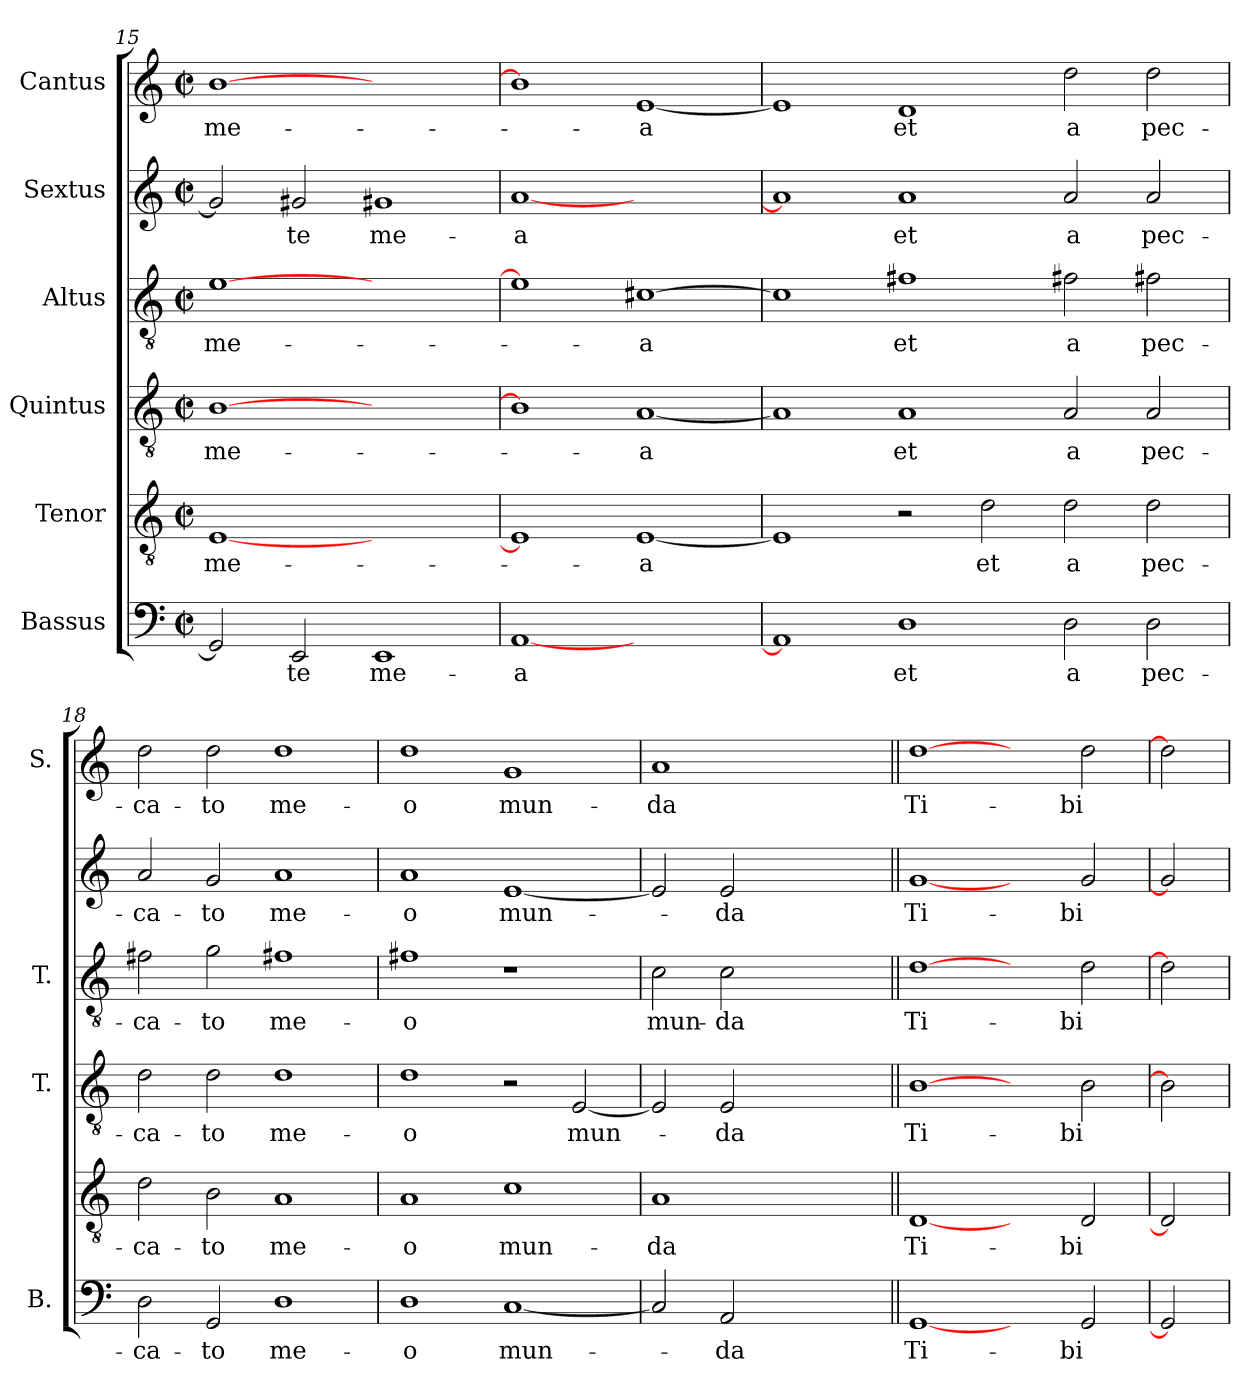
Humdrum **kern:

**kern	**text	**kern	**text	**kern	**text	**kern	**text	**kern	**text	**kern	**text
*part6	*part6	*part5	*part5	*part4	*part4	*part3	*part3	*part2	*part2	*part1	*part1
*staff6	*staff6	*staff5	*staff5	*staff4	*staff4	*staff3	*staff3	*staff2	*staff2	*staff1	*staff1
*I"Bassus	*	*I"Tenor	*	*I"Quintus	*	*I"Altus	*	*I"Sextus	*	*I"Cantus	*
*I'B.	*	*	*	*I'T.	*	*I'T.	*	*	*	*I'S.	*
*clefF4	*	*clefGv2	*	*clefGv2	*	*clefGv2	*	*clefG2	*	*clefG2	*
*k[]	*	*k[]	*	*k[]	*	*k[]	*	*k[]	*	*k[]	*
*C:	*	*C:	*	*C:	*	*C:	*	*C:	*	*C:	*
*M2/2	*	*M2/2	*	*M2/2	*	*M2/2	*	*M2/2	*	*M2/2	*
*met(c|)	*	*met(c|)	*	*met(c|)	*	*met(c|)	*	*met(c|)	*	*met(c|)	*
=15	=15	=15	=15	=15	=15	=15	=15	=15	=15	=15	=15
2GG/]	.	[1E/	me-	[1B\	me-	[1e\	me-	2g/]	.	[1b\	me-
2EE/	-te	.	.	.	.	.	.	2g#X/	-te	.	.
1EE/	me-	1ryy	.	1ryy	.	1ryy	.	1g#X/	me-	1ryy	.
=16	=16	=16	=16	=16	=16	=16	=16	=16	=16	=16	=16
[1AA/	-a	1E/]	.	1B\]	.	1e\]	.	[1a/	-a	1b\]	.
1ryy	.	[1E/	-a	[1A/	-a	[1c#X\	-a	1ryy	.	[1e/	-a
!!LO:PB:g=z
=17	=17	=17	=17	=17	=17	=17	=17	=17	=17	=17	=17
1AA/]	.	1E/]	.	1A/]	.	1c#\]	.	1a/]	.	1e/]	.
1D\	et	2r	.	1A/	et	1f#X\	et	1a/	et	1d/	et
.	.	2d\	et	.	.	.	.	.	.	.	.
2D\	a	2d\	a	2A/	a	2f#X\	a	2a/	a	2dd\	a
2D\	pec-	2d\	pec-	2A/	pec-	2f#X\	pec-	2a/	pec-	2dd\	pec-
=18	=18	=18	=18	=18	=18	=18	=18	=18	=18	=18	=18
2D\	-ca-	2d\	-ca-	2d\	-ca-	2f#X\	-ca-	2a/	-ca-	2dd\	-ca-
2GG/	-to	2B\	-to	2d\	-to	2g\	-to	2g/	-to	2dd\	-to
1D\	me-	1A/	me-	1d\	me-	1f#X\	me-	1a/	me-	1dd\	me-
=19	=19	=19	=19	=19	=19	=19	=19	=19	=19	=19	=19
1D\	-o	1A/	-o	1d\	-o	1f#X\	-o	1a/	-o	1dd\	-o
[1C/	mun-	1c\	mun-	2r	.	1r	.	[1e/	mun-	1g/	mun-
.	.	.	.	[2E/	mun-	.	.	.	.	.	.
=20	=20	=20	=20	=20	=20	=20	=20	=20	=20	=20	=20
2C/]	.	1A/	-da	2E/]	.	2c\	mun-	2e/]	.	1a/	-da
2AA/	-da	.	.	2E/	-da	2c\	-da	2e/	-da	.	.
1EE/yy	me.	1G#X/yy	me.	1E/yy	me.	1B\yy	me.	1e/yy	me.	1b\yy	me.
=21||	=21||	=21||	=21||	=21||	=21||	=21||	=21||	=21||	=21||	=21||	=21||
[1GG/	Ti-	[1D/	Ti-	[1B\	Ti-	[1d\	Ti-	[1g/	Ti-	[1dd\	Ti-
2ryy	.	2ryy	.	2ryy	.	2ryy	.	2ryy	.	2ryy	.
2GG/	-bi	2D/	-bi	2B\	-bi	2d\	-bi	2g/	-bi	2dd\	-bi
=22	=22	=22	=22	=22	=22	=22	=22	=22	=22	=22	=22
2GG/]	.	2D/]	.	2B\]	.	2d\]	.	2g/]	.	2dd\]	.
=	=	=	=	=	=	=	=	=	=	=	=
*-	*-	*-	*-	*-	*-	*-	*-	*-	*-	*-	*-
